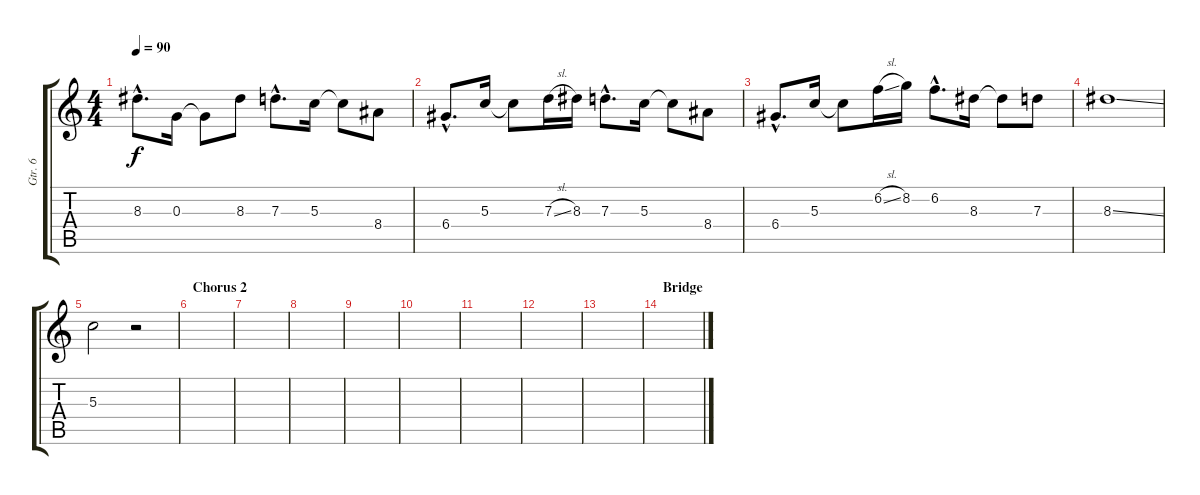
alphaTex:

\track ("Gtr. 6" "Gtr. 6") {instrument distortionguitar}
\staff {score tabs}
\tuning (E4 B3 G3 D3 A2 E2) {hide}
\ts (4 4)
\tempo 90
\clef g2
\ks c
8.3{hac}.8{d dy f} 0.3.16 0.3{t}.8 8.3.8 7.3{hac}.8{d} 5.3.16 5.3{t}.8 8.4.8 |
6.4{hac}.8{d} 5.3.16 5.3{t}.8 7.3{sl}.16 8.3.16 7.3{hac}.8{d} 5.3.16 5.3{t}.8 8.4.8 |
6.4{hac}.8{d} 5.3.16 5.3{t}.8 6.2{sl}.16 8.2.16 6.2{hac}.8{d} 8.3.16 8.3{t}.8 7.3.8 |
8.3{ss}.1 |
5.3.2 r.2 |
\section ("" "Chorus 2")
|
|
|
|
|
|
|
|
\section ("" "Bridge")
